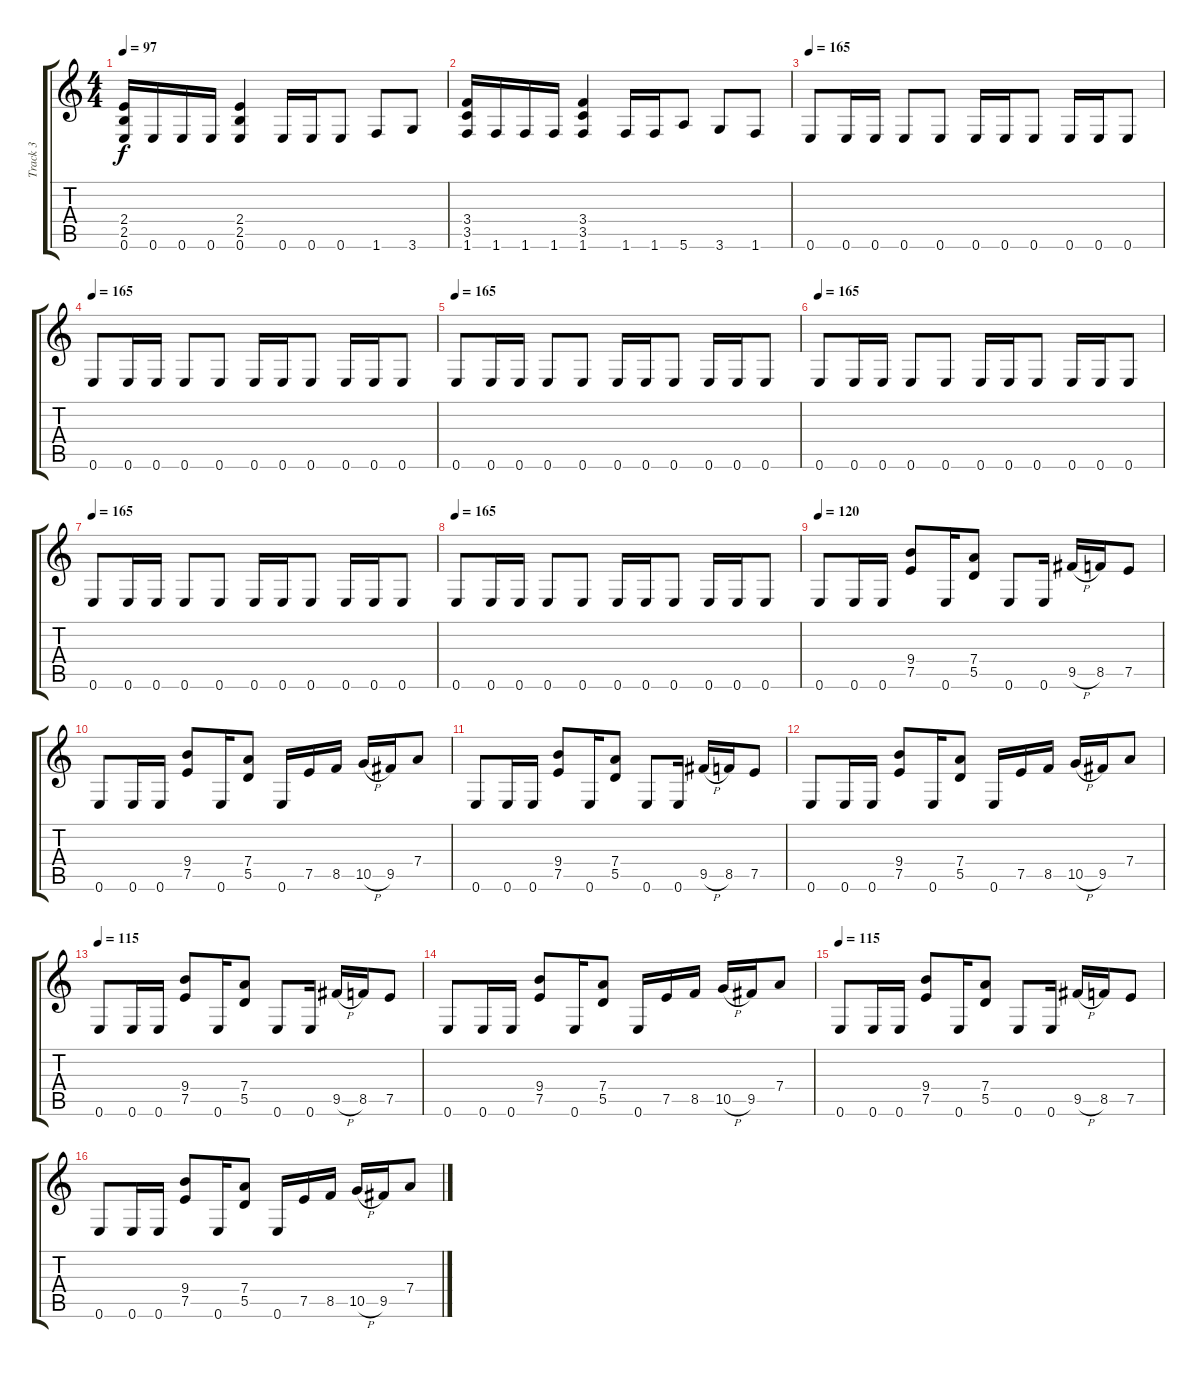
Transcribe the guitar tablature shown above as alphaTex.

\track ("Track 3" "Track 3") {instrument distortionguitar}
\staff {score tabs}
\tuning (E4 B3 G3 D3 A2 E2) {hide}
\ts (4 4)
\tempo 97
\clef g2
\ks c
(2.4 2.5 0.6).16{dy f} 0.6.16 0.6.16 0.6.16 (2.4 2.5 0.6).4 0.6.16 0.6.16 0.6.8 1.6.8 3.6.8 |
(3.4 3.5 1.6).16 1.6.16 1.6.16 1.6.16 (3.4 3.5 1.6).4 1.6.16 1.6.16 5.6.8 3.6.8 1.6.8 |
\tempo 165
0.6.8 0.6.16 0.6.16 0.6.8 0.6.8 0.6.16 0.6.16 0.6.8 0.6.16 0.6.16 0.6.8 |
\tempo 165
0.6.8 0.6.16 0.6.16 0.6.8 0.6.8 0.6.16 0.6.16 0.6.8 0.6.16 0.6.16 0.6.8 |
\tempo 165
0.6.8 0.6.16 0.6.16 0.6.8 0.6.8 0.6.16 0.6.16 0.6.8 0.6.16 0.6.16 0.6.8 |
\tempo 165
0.6.8 0.6.16 0.6.16 0.6.8 0.6.8 0.6.16 0.6.16 0.6.8 0.6.16 0.6.16 0.6.8 |
\tempo 165
0.6.8 0.6.16 0.6.16 0.6.8 0.6.8 0.6.16 0.6.16 0.6.8 0.6.16 0.6.16 0.6.8 |
\tempo 165
0.6.8 0.6.16 0.6.16 0.6.8 0.6.8 0.6.16 0.6.16 0.6.8 0.6.16 0.6.16 0.6.8 |
\tempo 120
0.6.8 0.6.16 0.6.16 (9.4 7.5).8 0.6.16 (7.4 5.5).8 0.6.8 0.6.16 9.5{h}.16 8.5.16 7.5.8 |
0.6.8 0.6.16 0.6.16 (9.4 7.5).8 0.6.16 (7.4 5.5).8 0.6.16 7.5.16 8.5.16 10.5{h}.16 9.5.16 7.4.8 |
0.6.8 0.6.16 0.6.16 (9.4 7.5).8 0.6.16 (7.4 5.5).8 0.6.8 0.6.16 9.5{h}.16 8.5.16 7.5.8 |
0.6.8 0.6.16 0.6.16 (9.4 7.5).8 0.6.16 (7.4 5.5).8 0.6.16 7.5.16 8.5.16 10.5{h}.16 9.5.16 7.4.8 |
\tempo 115
0.6.8 0.6.16 0.6.16 (9.4 7.5).8 0.6.16 (7.4 5.5).8 0.6.8 0.6.16 9.5{h}.16 8.5.16 7.5.8 |
0.6.8 0.6.16 0.6.16 (9.4 7.5).8 0.6.16 (7.4 5.5).8 0.6.16 7.5.16 8.5.16 10.5{h}.16 9.5.16 7.4.8 |
\tempo 115
0.6.8 0.6.16 0.6.16 (9.4 7.5).8 0.6.16 (7.4 5.5).8 0.6.8 0.6.16 9.5{h}.16 8.5.16 7.5.8 |
0.6.8 0.6.16 0.6.16 (9.4 7.5).8 0.6.16 (7.4 5.5).8 0.6.16 7.5.16 8.5.16 10.5{h}.16 9.5.16 7.4.8
